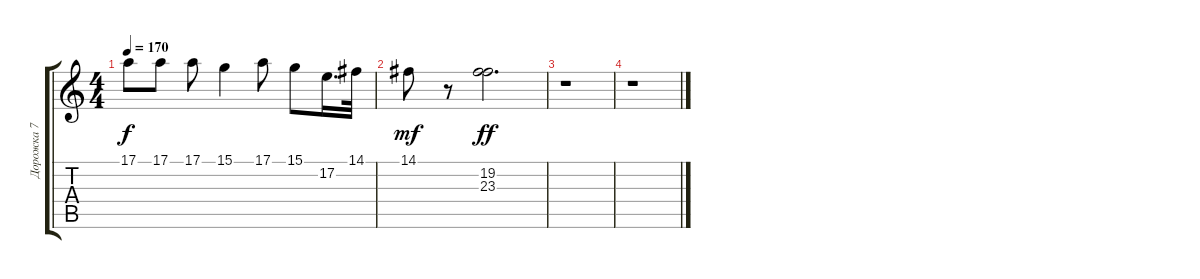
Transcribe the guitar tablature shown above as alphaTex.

\track ("Дорожка 7" "Дорожка 7") {instrument tenorsax}
\staff {score tabs}
\tuning (E4 B3 G3 D3 A2 E2) {hide}
\ts (4 4)
\tempo 170
\clef g2
\ks c
17.1.8{dy f volume 11 balance 7 instrument synthbass1} 17.1.8 17.1.8 15.1.4 17.1.8 15.1.8 17.2.16{d} 14.1.32 |
14.1.8{dy mf} r.8 (19.2 23.3).2{d dy ff} |
r.1 |
r.1
